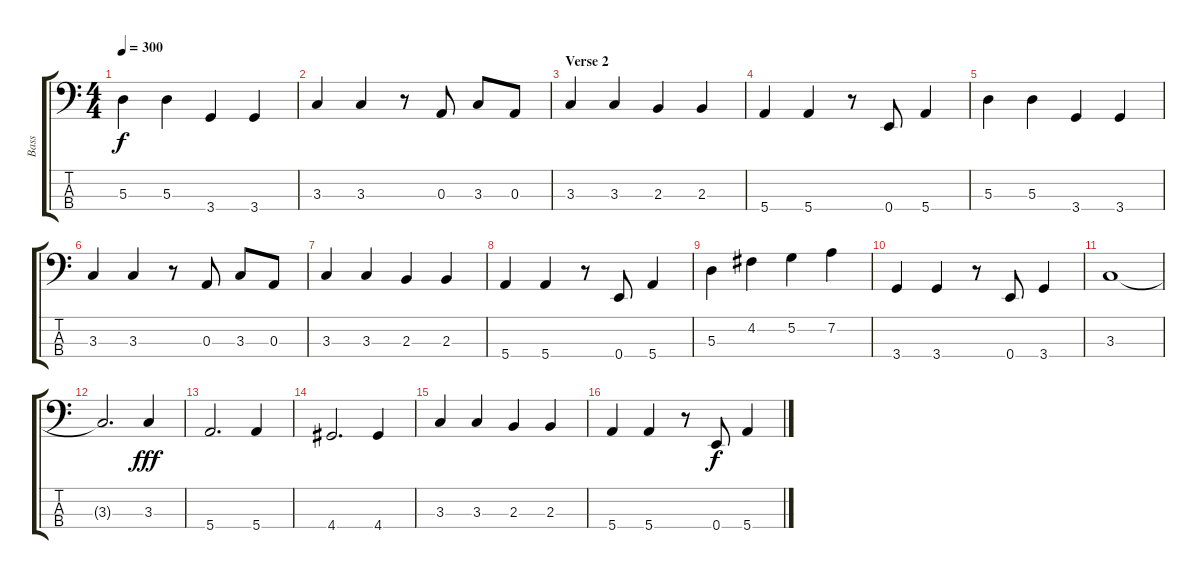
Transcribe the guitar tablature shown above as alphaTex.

\track ("Bass" "Bass") {instrument electricbassfinger}
\staff {score tabs}
\tuning (G2 D2 A1 E1) {hide}
\ts (4 4)
\tempo 300
\clef f4
\ks c
5.3.4{dy f} 5.3.4 3.4.4 3.4.4 |
3.3.4 3.3.4 r.8 0.3.8 3.3.8 0.3.8 |
\section ("" "Verse 2")
3.3.4 3.3.4 2.3.4 2.3.4 |
5.4.4 5.4.4 r.8 0.4.8 5.4.4 |
5.3.4 5.3.4 3.4.4 3.4.4 |
3.3.4 3.3.4 r.8 0.3.8 3.3.8 0.3.8 |
3.3.4 3.3.4 2.3.4 2.3.4 |
5.4.4 5.4.4 r.8 0.4.8 5.4.4 |
5.3.4 4.2.4 5.2.4 7.2.4 |
3.4.4 3.4.4 r.8 0.4.8 3.4.4 |
3.3.1 |
3.3{t}.2{d} 3.3.4{dy fff} |
5.4.2{d} 5.4.4 |
4.4.2{d} 4.4.4 |
3.3.4 3.3.4 2.3.4 2.3.4 |
5.4.4 5.4.4 r.8 0.4.8{dy f} 5.4.4
